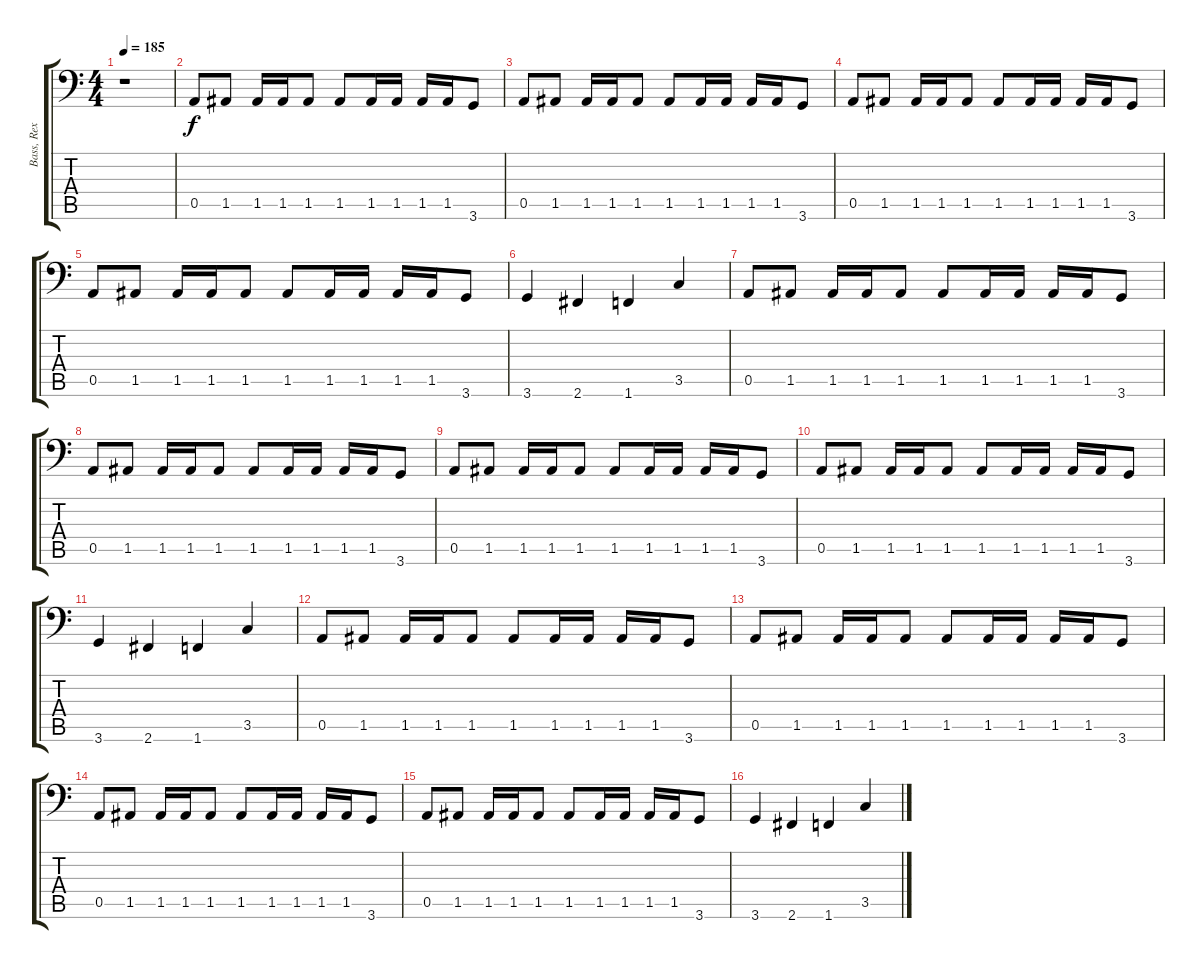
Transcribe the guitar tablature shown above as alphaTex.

\track ("Bass, Rex" "Bass, Rex") {instrument electricbasspick}
\staff {score tabs}
\tuning (E3 B2 G2 D2 A1 E1) {hide}
\ts (4 4)
\tempo 185
\clef f4
\ks c
r.1{dy f instrument electricbasspick} |
0.5.8 1.5.8 1.5.16 1.5.16 1.5.8 1.5.8 1.5.16 1.5.16 1.5.16 1.5.16 3.6.8 |
0.5.8 1.5.8 1.5.16 1.5.16 1.5.8 1.5.8 1.5.16 1.5.16 1.5.16 1.5.16 3.6.8 |
0.5.8 1.5.8 1.5.16 1.5.16 1.5.8 1.5.8 1.5.16 1.5.16 1.5.16 1.5.16 3.6.8 |
0.5.8 1.5.8 1.5.16 1.5.16 1.5.8 1.5.8 1.5.16 1.5.16 1.5.16 1.5.16 3.6.8 |
3.6.4 2.6.4 1.6.4 3.5.4 |
0.5.8 1.5.8 1.5.16 1.5.16 1.5.8 1.5.8 1.5.16 1.5.16 1.5.16 1.5.16 3.6.8 |
0.5.8 1.5.8 1.5.16 1.5.16 1.5.8 1.5.8 1.5.16 1.5.16 1.5.16 1.5.16 3.6.8 |
0.5.8 1.5.8 1.5.16 1.5.16 1.5.8 1.5.8 1.5.16 1.5.16 1.5.16 1.5.16 3.6.8 |
0.5.8 1.5.8 1.5.16 1.5.16 1.5.8 1.5.8 1.5.16 1.5.16 1.5.16 1.5.16 3.6.8 |
3.6.4 2.6.4 1.6.4 3.5.4 |
0.5.8 1.5.8 1.5.16 1.5.16 1.5.8 1.5.8 1.5.16 1.5.16 1.5.16 1.5.16 3.6.8 |
0.5.8 1.5.8 1.5.16 1.5.16 1.5.8 1.5.8 1.5.16 1.5.16 1.5.16 1.5.16 3.6.8 |
0.5.8 1.5.8 1.5.16 1.5.16 1.5.8 1.5.8 1.5.16 1.5.16 1.5.16 1.5.16 3.6.8 |
0.5.8 1.5.8 1.5.16 1.5.16 1.5.8 1.5.8 1.5.16 1.5.16 1.5.16 1.5.16 3.6.8 |
3.6.4 2.6.4 1.6.4 3.5.4
